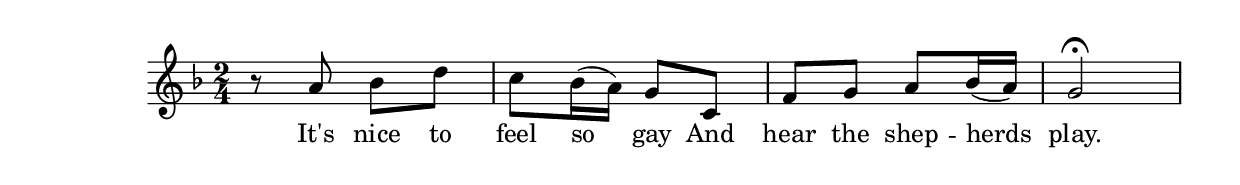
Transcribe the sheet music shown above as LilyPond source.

% Beethoven Symphony No. 6
\version "2.18.2"
% Melody definitions for movements of
% Beethovens's 6th Symphony (beethoven-006)

% Movement I Melody A {{{
melody_ia = <<
    \relative c'' {
        \clef "treble"
        \key f \major
        \time 2/4
        r8 a8 bes d | c8 bes16( a) g8 c,8 |
        f8 g a bes16( a) | g2 \fermata |
    }
    \addlyrics {
        It's nice to feel so gay And hear the shep -- herds play.
    }
>> % }}}

\paper { oddFooterMarkup = ##f }
\layout { ragged-right = ##f }

\book { \bookOutputSuffix "1a" \melody_ia }
